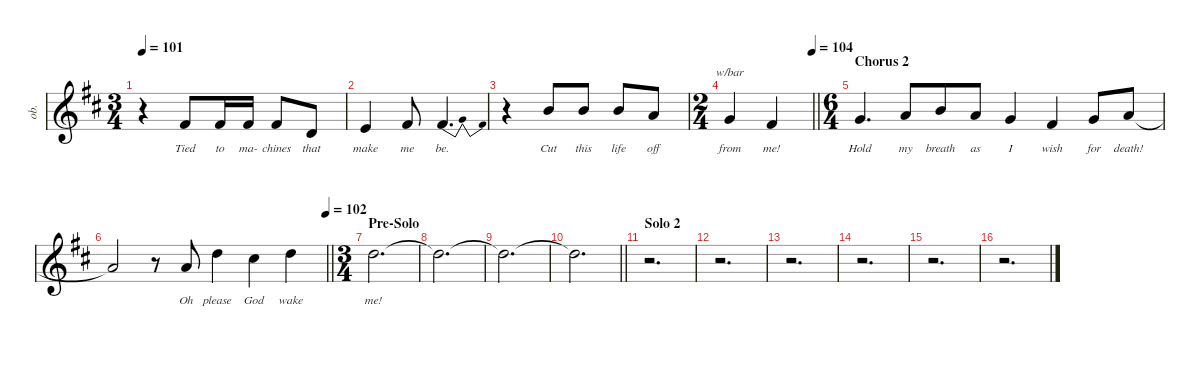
\defaultSystemsLayout 4
\hideDynamics
\bracketExtendMode nobrackets
\otherSystemsTrackNameOrientation horizontal
\track ("James Hetfield (Vocals)" "ob.") {defaultSystemsLayout 32 instrument oboe}
\staff {score}
\tuning (E4 B3 G3 D3 A2 E2)
\ts (3 4)
\tempo 101
\clef g2
\ks bminor
r.4{dy f beam Down} 2.1{acc #}.8{lyrics (0 "Tied") lyrics (1 "") lyrics (2 "") lyrics (3 "") lyrics (4 "") beam Up} 2.1{acc #}.16{lyrics (0 "to") lyrics (1 "") lyrics (2 "") lyrics (3 "") lyrics (4 "") beam Up} 2.1{acc #}.16{lyrics (0 "ma-") lyrics (1 "") lyrics (2 "") lyrics (3 "") lyrics (4 "") beam Up} 2.1{acc #}.8{lyrics (0 "chines") lyrics (1 "") lyrics (2 "") lyrics (3 "") lyrics (4 "") beam Up} 3.2{acc forcenatural}.8{lyrics (0 "that") lyrics (1 "") lyrics (2 "") lyrics (3 "") lyrics (4 "") beam Up} |
0.1{acc forcenatural}.4{lyrics (0 "make") lyrics (1 "") lyrics (2 "") lyrics (3 "") lyrics (4 "") beam Up} 2.1{acc #}.8{lyrics (0 "me") lyrics (1 "") lyrics (2 "") lyrics (3 "") lyrics (4 "") beam Up} 2.1{be (bendrelease 0 0 15 2 15 2 30 0) acc #}.4{d lyrics (0 "be.") lyrics (1 "") lyrics (2 "") lyrics (3 "") lyrics (4 "") beam Up} |
r.4{beam Down} 7.1{acc forcenatural}.8{lyrics (0 "Cut") lyrics (1 "") lyrics (2 "") lyrics (3 "") lyrics (4 "") beam Up} 7.1{acc forcenatural}.8{lyrics (0 "this") lyrics (1 "") lyrics (2 "") lyrics (3 "") lyrics (4 "") beam Up} 7.1{acc forcenatural}.8{lyrics (0 "life") lyrics (1 "") lyrics (2 "") lyrics (3 "") lyrics (4 "") beam Up} 5.1{acc forcenatural}.8{lyrics (0 "off") lyrics (1 "") lyrics (2 "") lyrics (3 "") lyrics (4 "") beam Up} |
\ts (2 4)
\beaming (8 2 2)
\tempo (104 1)
\barLineRight lightlight
3.1{acc forcenatural}.4{tbe (custom default 0 0 30 -2 30 -2 60 -2) lyrics (0 "from") lyrics (1 "") lyrics (2 "") lyrics (3 "") lyrics (4 "") beam Up} 2.1{acc #}.4{lyrics (0 "me!") lyrics (1 "") lyrics (2 "") lyrics (3 "") lyrics (4 "") beam Up} |
\ts (6 4)
\beaming (8 6 6)
\section ("" "Chorus 2")
3.1{acc forcenatural}.4{d lyrics (0 "Hold") lyrics (1 "") lyrics (2 "") lyrics (3 "") lyrics (4 "") beam Up} 5.1{acc forcenatural}.8{lyrics (0 "my") lyrics (1 "") lyrics (2 "") lyrics (3 "") lyrics (4 "") beam Up} 7.1{acc forcenatural}.8{lyrics (0 "breath") lyrics (1 "") lyrics (2 "") lyrics (3 "") lyrics (4 "") beam Up} 5.1{acc forcenatural}.8{lyrics (0 "as") lyrics (1 "") lyrics (2 "") lyrics (3 "") lyrics (4 "") beam Up} 3.1{acc forcenatural}.4{lyrics (0 "I") lyrics (1 "") lyrics (2 "") lyrics (3 "") lyrics (4 "") beam Up} 2.1{acc #}.4{lyrics (0 "wish") lyrics (1 "") lyrics (2 "") lyrics (3 "") lyrics (4 "") beam Up} 3.1{acc forcenatural}.8{lyrics (0 "for") lyrics (1 "") lyrics (2 "") lyrics (3 "") lyrics (4 "") beam Up} 5.1{acc forcenatural}.8{lyrics (0 "death!") lyrics (1 "") lyrics (2 "") lyrics (3 "") lyrics (4 "") beam Up} |
\tempo (102 1)
\barLineRight lightlight
5.1{t acc forcenatural}.2{beam Up} r.8{beam Up} 5.1{acc forcenatural}.8{lyrics (0 "Oh") lyrics (1 "") lyrics (2 "") lyrics (3 "") lyrics (4 "") beam Up} 10.1{acc forcenatural}.4{lyrics (0 "please") lyrics (1 "") lyrics (2 "") lyrics (3 "") lyrics (4 "") beam Down} 9.1{acc #}.4{lyrics (0 "God") lyrics (1 "") lyrics (2 "") lyrics (3 "") lyrics (4 "") beam Down} 10.1{acc forcenatural}.4{lyrics (0 "wake") lyrics (1 "") lyrics (2 "") lyrics (3 "") lyrics (4 "") beam Down} |
\ts (3 4)
\beaming (8 2 2 2)
\section ("" "Pre-Solo")
10.1{acc forcenatural}.2{d lyrics (0 "me!") lyrics (1 "") lyrics (2 "") lyrics (3 "") lyrics (4 "") beam Down} |
10.1{t acc forcenatural}.2{d beam Down} |
10.1{t acc forcenatural}.2{d beam Down} |
\barLineRight lightlight
10.1{t acc forcenatural}.2{d beam Down} |
\section ("" "Solo 2")
r.2{d beam Down} |
r.2{d beam Down} |
r.2{d beam Down} |
r.2{d beam Down} |
r.2{d beam Down} |
r.2{d beam Down}
